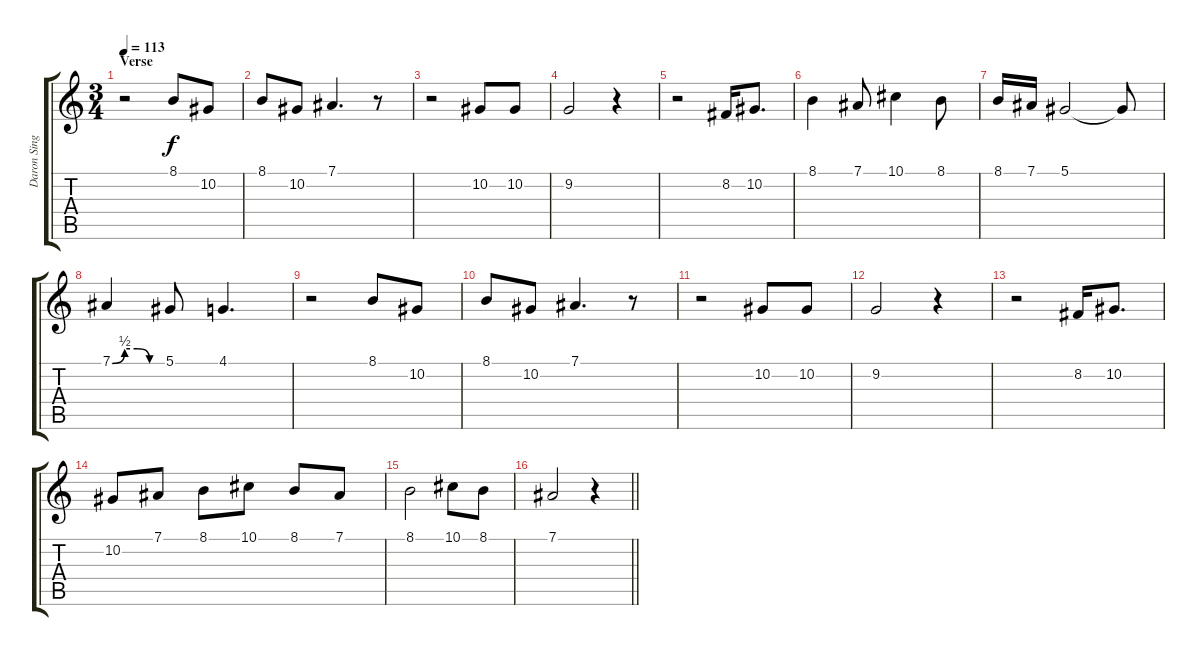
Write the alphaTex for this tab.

\track ("Daron Singing" "Daron Sing") {instrument clarinet}
\staff {score tabs}
\tuning (Eb4 Bb3 Gb3 Db3 Ab2 Db2) {hide}
\ts (3 4)
\section ("" "Verse")
\tempo 113
\clef g2
\ks c
r.2{dy f} 8.1.8 10.2.8 |
8.1.8 10.2.8 7.1.4{d} r.8 |
r.2 10.2.8 10.2.8 |
9.2.2 r.4 |
r.2 8.2.16 10.2.8{d} |
8.1.4 7.1.8 10.1.4 8.1.8 |
8.1.16 7.1.16 5.1.2 5.1{t}.8 |
7.1{be (custom 0 0 15 2 30 2 45 0 60 0)}.4 5.1.8 4.1.4{d} |
r.2 8.1.8 10.2.8 |
8.1.8 10.2.8 7.1.4{d} r.8 |
r.2 10.2.8 10.2.8 |
9.2.2 r.4 |
r.2 8.2.16 10.2.8{d} |
10.2.8 7.1.8 8.1.8 10.1.8 8.1.8 7.1.8 |
8.1.2 10.1.8 8.1.8 |
\barLineRight lightlight
7.1.2 r.4
